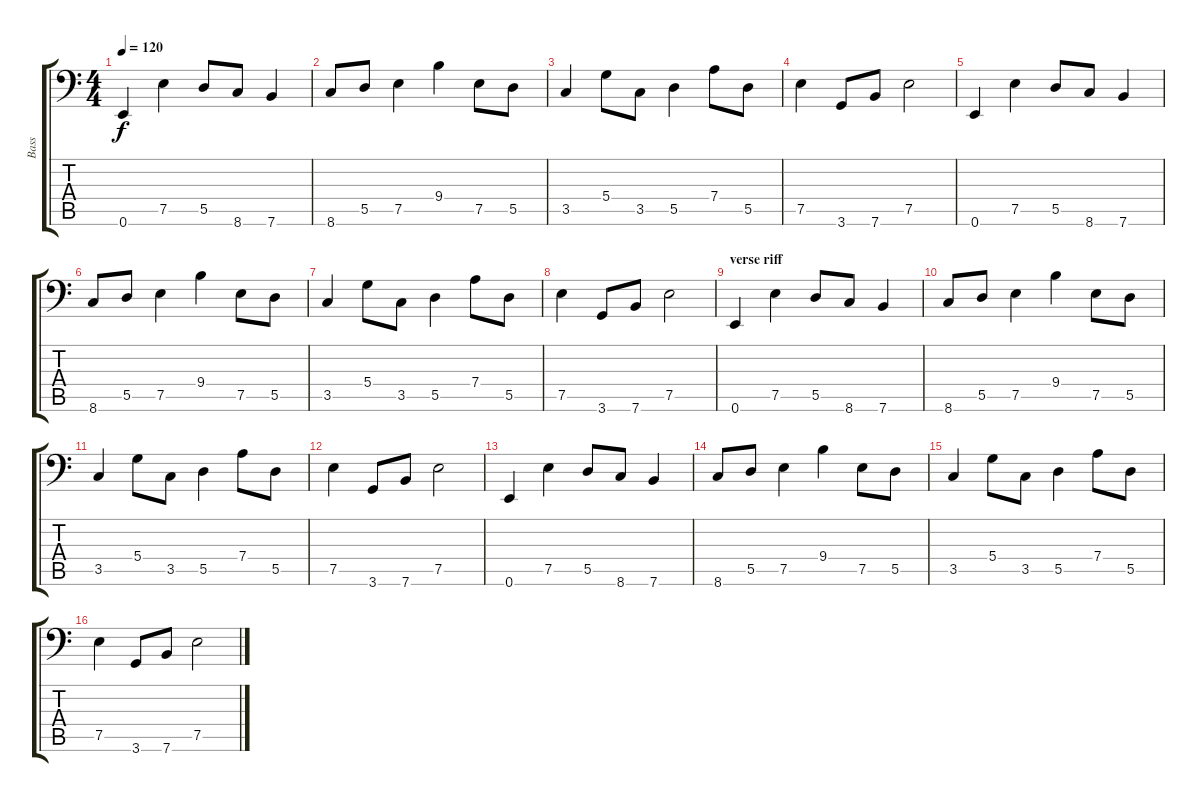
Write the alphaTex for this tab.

\track ("Bass" "Bass") {instrument electricbassfinger}
\staff {score tabs}
\tuning (E3 B2 G2 D2 A1 E1) {hide}
\ts (4 4)
\tempo 120
\clef f4
\ks c
0.6.4{dy f} 7.5.4 5.5.8 8.6.8 7.6.4 |
8.6.8 5.5.8 7.5.4 9.4.4 7.5.8 5.5.8 |
3.5.4 5.4.8 3.5.8 5.5.4 7.4.8 5.5.8 |
7.5.4 3.6.8 7.6.8 7.5.2 |
0.6.4 7.5.4 5.5.8 8.6.8 7.6.4 |
8.6.8 5.5.8 7.5.4 9.4.4 7.5.8 5.5.8 |
3.5.4 5.4.8 3.5.8 5.5.4 7.4.8 5.5.8 |
7.5.4 3.6.8 7.6.8 7.5.2 |
\section ("" "verse riff")
0.6.4 7.5.4 5.5.8 8.6.8 7.6.4 |
8.6.8 5.5.8 7.5.4 9.4.4 7.5.8 5.5.8 |
3.5.4 5.4.8 3.5.8 5.5.4 7.4.8 5.5.8 |
7.5.4 3.6.8 7.6.8 7.5.2 |
0.6.4 7.5.4 5.5.8 8.6.8 7.6.4 |
8.6.8 5.5.8 7.5.4 9.4.4 7.5.8 5.5.8 |
3.5.4 5.4.8 3.5.8 5.5.4 7.4.8 5.5.8 |
7.5.4 3.6.8 7.6.8 7.5.2
